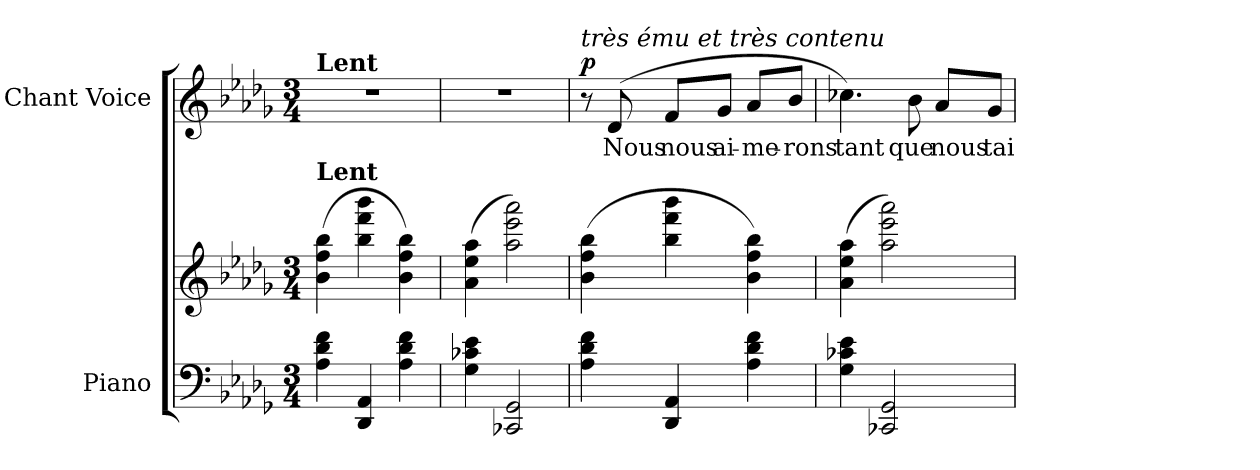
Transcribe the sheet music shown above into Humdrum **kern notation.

**kern	**kern	**dynam	**kern	**text	**dynam
*part2	*part2	*part2	*part1	*part1	*part1
*staff3	*staff2	*staff2/3	*staff1	*staff1	*staff1
*I"Piano	*	*	*I"Chant Voice	*	*
*I'Pno	*	*	*	*	*
*clefF4	*clefG2	*	*clefG2	*	*
*k[b-e-a-d-g-]	*k[b-e-a-d-g-]	*	*k[b-e-a-d-g-]	*	*
*M3/4	*M3/4	*	*M3/4	*	*
=1	=1	=1	=1	=1	=1
!	!	!	!LO:TX:a:B:t=Lent	!	!
!	!LO:TX:a:B:t=Lent	!	!	!	!
!	!	!LO:DY:b	!	!	!
!	!	!LO:DY:n=1:b	!	!	!
4A-\ 4d-\ 4f\	(4b-\ 4ff\ 4bb-\	pp other-dynamics	2.r	.	.
4DD-/ 4AA-/	4bb-\ 4fff\ 4bbb-\	.	.	.	.
4A-\ 4d-\ 4f\	4b-\ 4ff\ 4bb-\)	.	.	.	.
=2	=2	=2	=2	=2	=2
4G-\ 4c-X\ 4e-\	(4a-\ 4ee-\ 4aa-\	.	2.r	.	.
2CC-X/ 2GG-/	2aa-\ 2eee-\ 2aaa-\)	.	.	.	.
=3	=3	=3	=3	=3	=3
!	!	!	!LO:TX:i:t=très ému et très contenu	!	!
!	!	!	!	!	!LO:DY:a
4A-\ 4d-\ 4f\	(4b-\ 4ff\ 4bb-\	.	8r	.	p
.	.	.	(>8d-/	Nous	.
4DD-/ 4AA-/	4bb-\ 4fff\ 4bbb-\	.	8f/L	nous	.
.	.	.	8g-/J	ai-	.
4A-\ 4d-\ 4f\	4b-\ 4ff\ 4bb-\)	.	8a-/L	-me-	.
.	.	.	8b-/J	-rons	.
=4	=4	=4	=4	=4	=4
4G-\ 4c-X\ 4e-\	(4a-\ 4ee-\ 4aa-\	.	4.cc-X\)	tant	.
2CC-X/ 2GG-/	2aa-\ 2eee-\ 2aaa-\)	.	.	.	.
.	.	.	8b-\	que	.
.	.	.	8a-/L	nous	.
.	.	.	8g-/J	tai-	.
=	=	=	=	=	=
*-	*-	*-	*-	*-	*-
